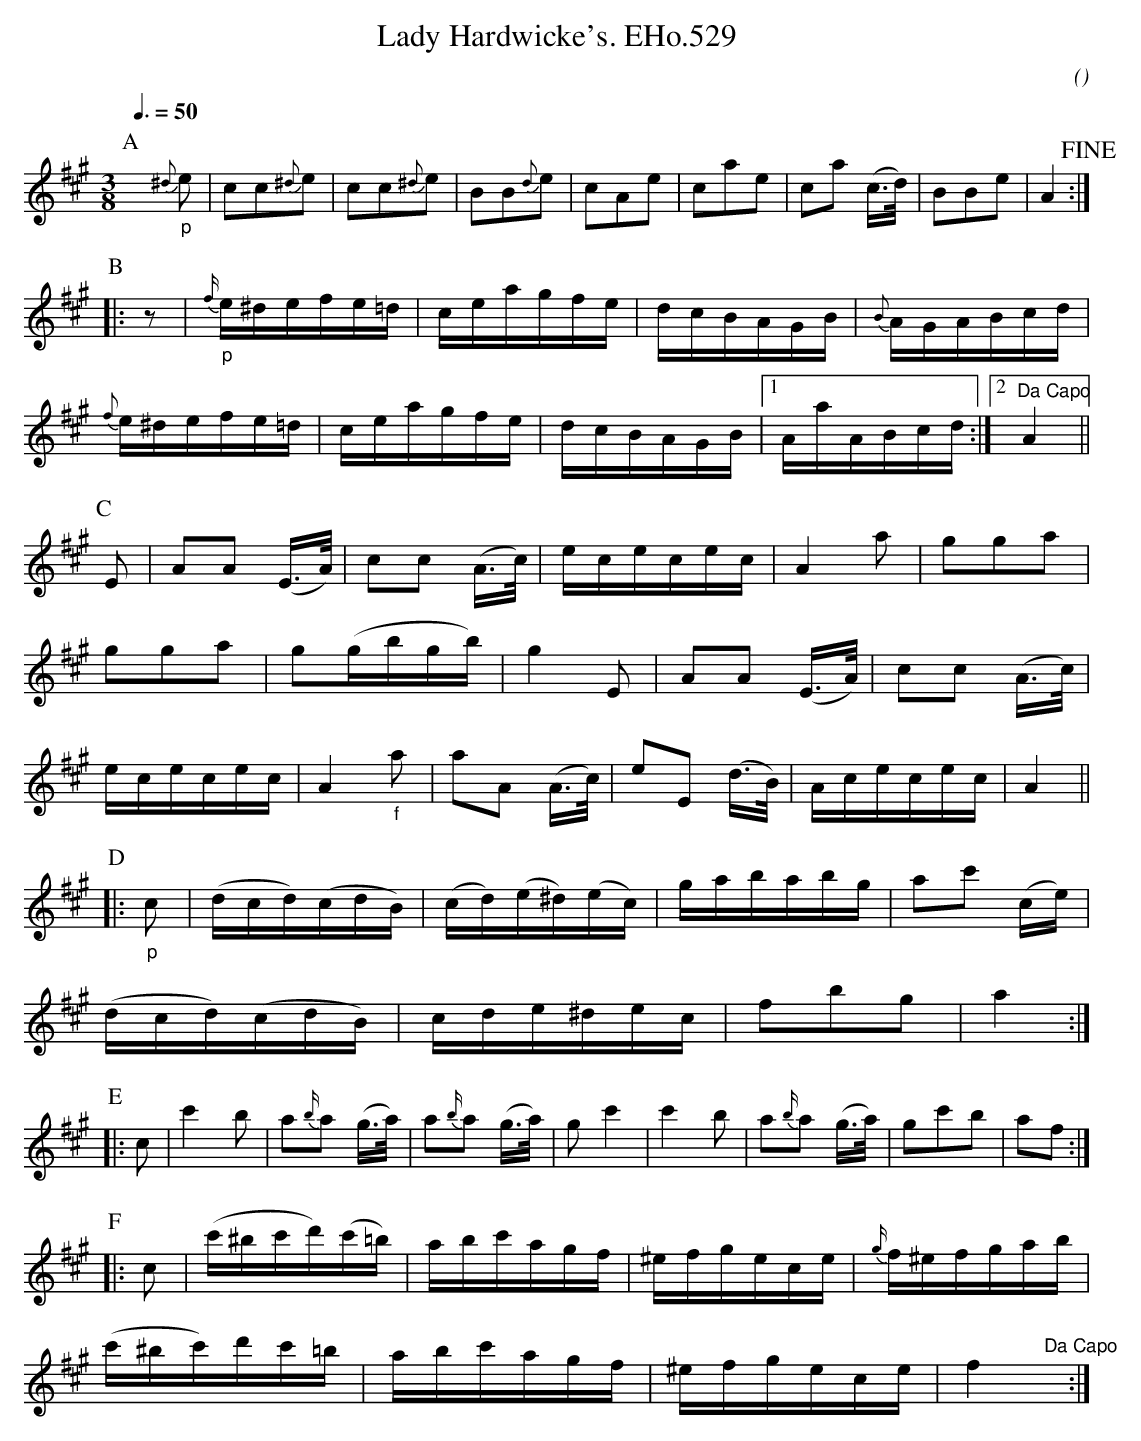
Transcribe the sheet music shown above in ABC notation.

X:1
T:Lady Hardwicke's. EHo.529
M:3/8
L:1/8
Q:3/8=50
C:
O:
K:A
P:A
y"_p"{^d}e | cc{^d}e | cc{^d}e | BB{d}e | cAe | cae | ca (c/>d/) | BBe | A2 !fine!:|
P:B
L:1/16
|: z2 | "_p"{f/}e^defe=d | ceagfe | dcBAGB | {B}AGABcd |
{f\}e^defe=d | ceagfe | dcBAGB | [1AaABcd :|[2"Da Capo"A4 ||
P:C
E2 | A2A2 (E>A) | c2c2 (A>c) | ececec | A4a2 | g2g2a2 |
g2g2a2 | g2(gbgb) | g4E2 | A2A2 (E>A) | c2c2 (A>c) |
ececec | A4"_f"a2 | a2A2 (A>c) | e2E2 (d>B) | Acecec | A4||
P:D
|: "_p"c2 | (dcd)(cdB) | (cd)(e^d)(ec) | gababg | a2c'2 (ce) |
(dcd)(cdB) | cde^dec | f2b2g2 | a4 :|
P:E
|:c2 | c'4b2 | a2{b/}a2 (g>a) | a2{b/}a2 (g>a) | g2c'4 | c'4b2 | a2{b/}a2 (g>a) | g2c'2b2 | a2f2 :|
P:F
|: c2 | (c'^bc'd')(c'=b) | abc'agf | ^efgece | {g/}f^efgab |
(c'^bc')d'c'=b | abc'agf | ^efgece | yf4"Da Capo"y :|
